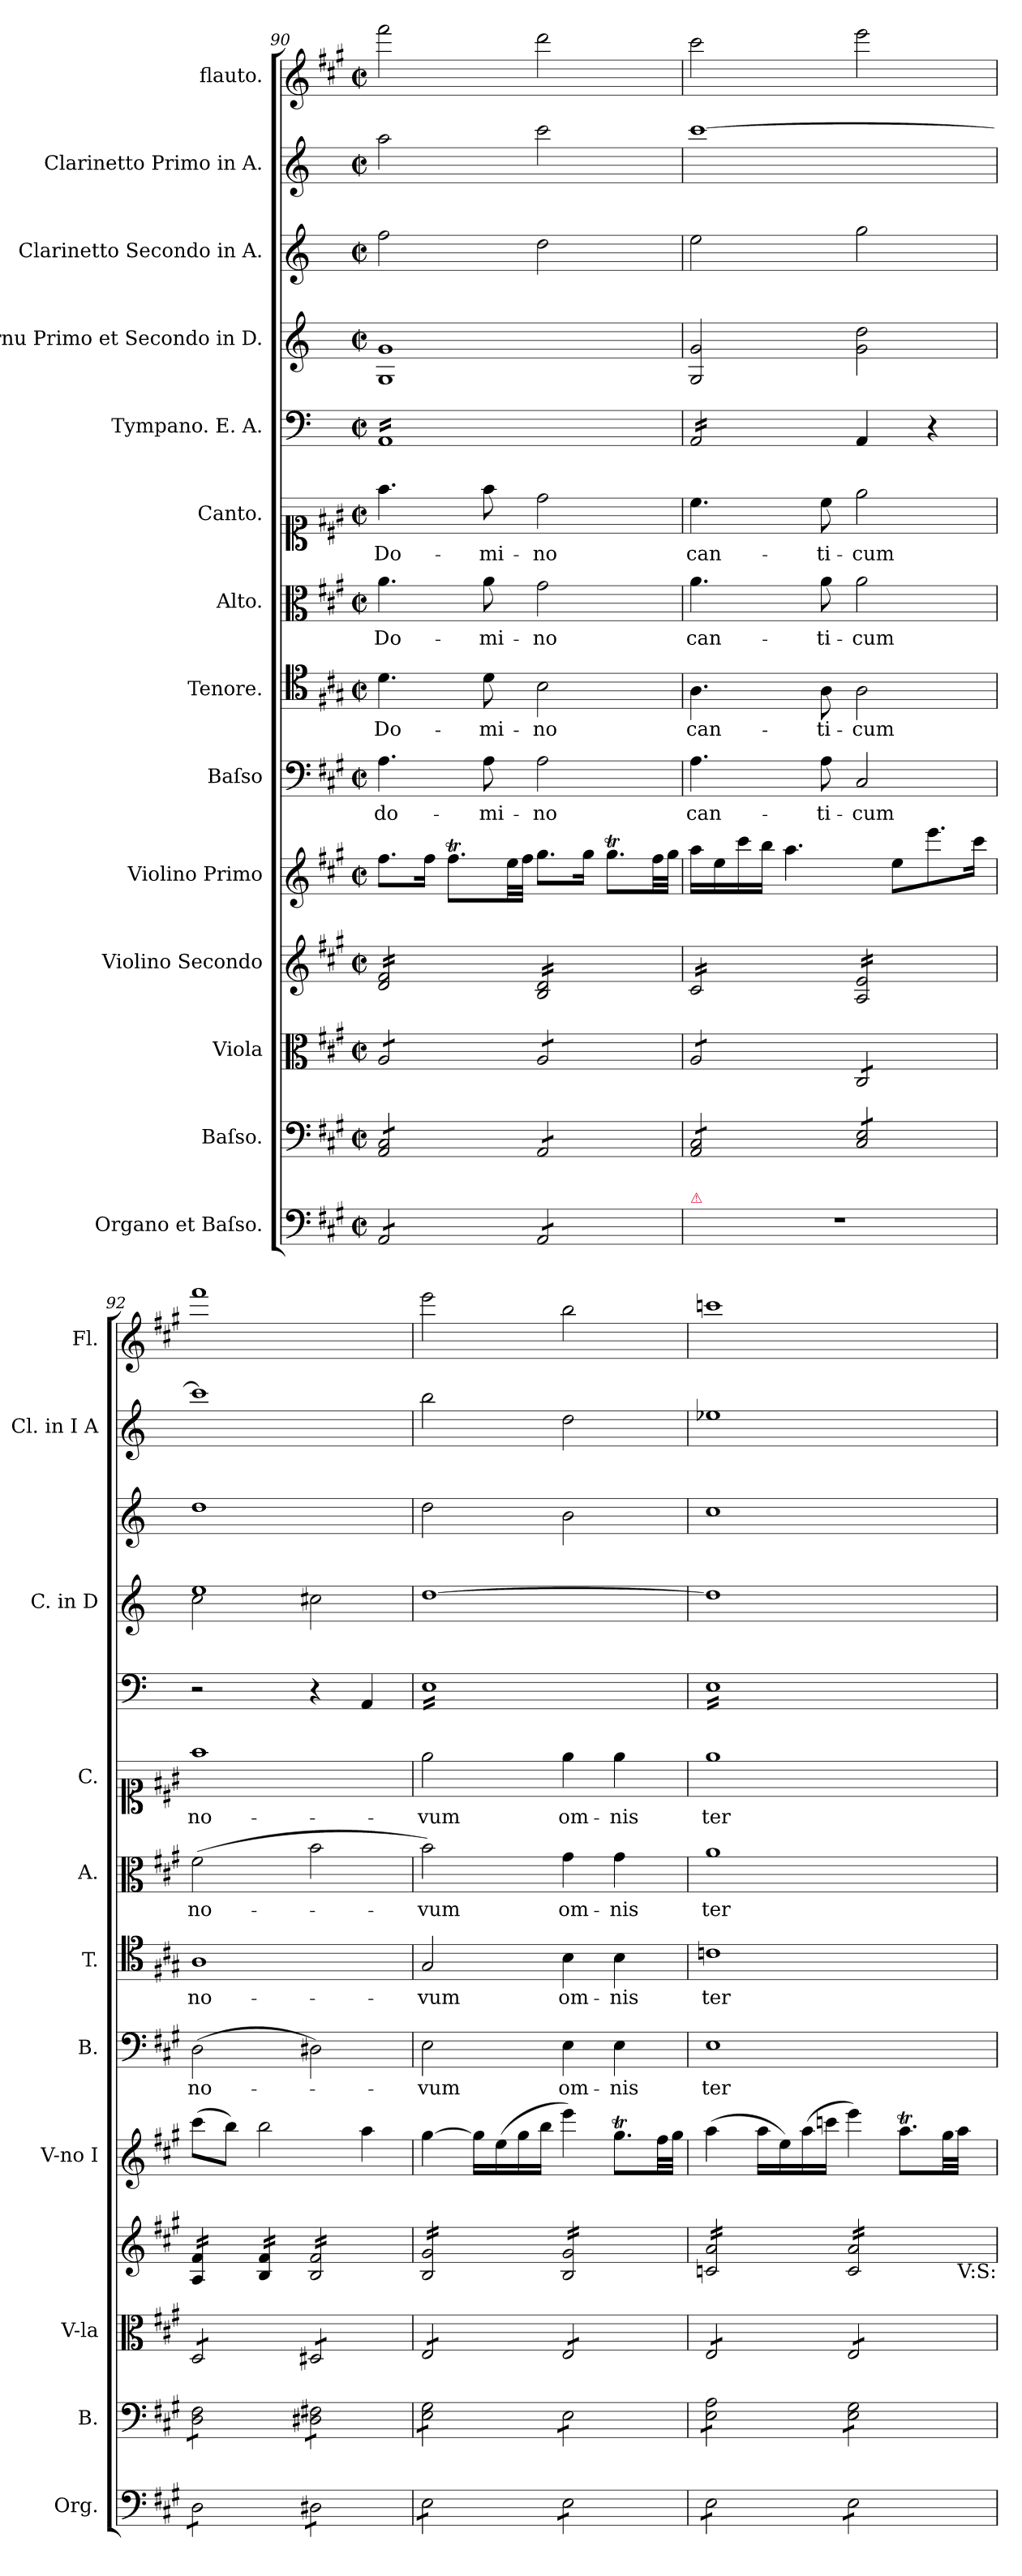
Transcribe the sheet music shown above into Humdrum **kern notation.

**kern	**kern	**kern	**kern	**kern	**kern	**text	**kern	**text	**kern	**text	**kern	**text	**kern	**kern	**kern	**kern	**kern
*part14	*part13	*part12	*part11	*part10	*part9	*part9	*part8	*part8	*part7	*part7	*part6	*part6	*part5	*part4	*part3	*part2	*part1
*staff14	*staff13	*staff12	*staff11	*staff10	*staff9	*staff9	*staff8	*staff8	*staff7	*staff7	*staff6	*staff6	*staff5	*staff4	*staff3	*staff2	*staff1
*I"Organo et Baſso.	*I"Baſso.	*I"Viola	*I"Violino Secondo	*I"Violino Primo	*I"Baſso	*	*I"Tenore.	*	*I"Alto.	*	*I"Canto.	*	*I"Tympano. E. A.	*I"Cornu Primo et Secondo in D.	*I"Clarinetto Secondo in A.	*I"Clarinetto Primo in A.	*I"flauto.
*I'Org.	*I'B.	*I'V-la	*	*I'V-no I	*I'B.	*	*I'T.	*	*I'A.	*	*I'C.	*	*	*I'C. in D	*	*I'Cl. in I A	*I'Fl.
*clefF4	*clefF4	*clefC3	*clefG2	*clefG2	*clefF4	*	*clefC4	*	*clefC3	*	*clefC1	*	*clefF4	*clefG2	*clefG2	*clefG2	*clefG2
*	*	*	*	*	*	*	*	*	*	*	*	*	*	*ITrd6c10	*ITrd2c3	*ITrd2c3	*
*k[f#c#g#]	*k[f#c#g#]	*k[f#c#g#]	*k[f#c#g#]	*k[f#c#g#]	*k[f#c#g#]	*	*k[f#c#g#]	*	*k[f#c#g#]	*	*k[f#c#g#]	*	*k[]	*k[f#c#]	*k[f#c#g#]	*k[f#c#g#]	*k[f#c#g#]
*M2/2	*M2/2	*M2/2	*M2/2	*M2/2	*M2/2	*	*M2/2	*	*M2/2	*	*M2/2	*	*M2/2	*M2/2	*M2/2	*M2/2	*M2/2
*met(c|)	*met(c|)	*met(c|)	*met(c|)	*met(c|)	*met(c|)	*	*met(c|)	*	*met(c|)	*	*met(c|)	*	*met(c|)	*met(c|)	*met(c|)	*met(c|)	*met(c|)
=90	=90	=90	=90	=90	=90	=90	=90	=90	=90	=90	=90	=90	=90	=90	=90	=90	=90
*tremolo	*	*	*	*	*	*	*	*	*	*	*	*	*	*	*	*	*
*	*tremolo	*	*	*	*	*	*	*	*	*	*	*	*	*	*	*	*
*	*	*tremolo	*	*	*	*	*	*	*	*	*	*	*	*	*	*	*
*	*	*	*tremolo	*	*	*	*	*	*	*	*	*	*	*	*	*	*
*	*	*	*	*	*	*	*	*	*	*	*	*	*tremolo	*	*	*	*
8AA/L	8AA/ 8C#/L	8A/L	16d/ 16f#/LL	8.ff#\L	4.A\	do-	4.d\	Do-	4.a\	Do-	4.ff#\	Do-	16AA/LL	1AA 1A	2dd\	2ff#\	2fff#\
.	.	.	16d/ 16f#/	.	.	.	.	.	.	.	.	.	16AA/	.	.	.	.
8AA/	8AA/ 8C#/	8A/	16d/ 16f#/	.	.	.	.	.	.	.	.	.	16AA/	.	.	.	.
.	.	.	16d/ 16f#/	16ff#\Jk	.	.	.	.	.	.	.	.	16AA/	.	.	.	.
8AA/	8AA/ 8C#/	8A/	16d/ 16f#/	8.ff#T\L	.	.	.	.	.	.	.	.	16AA/	.	.	.	.
.	.	.	16d/ 16f#/	.	.	.	.	.	.	.	.	.	16AA/	.	.	.	.
8AA/J	8AA/ 8C#/J	8A/J	16d/ 16f#/	.	8A\	-mi-	8d\	-mi-	8a\	-mi-	8ff#\	-mi-	16AA/	.	.	.	.
.	.	.	16d/ 16f#/JJ	32ee\LL	.	.	.	.	.	.	.	.	16AA/	.	.	.	.
.	.	.	.	32ff#\JJJ	.	.	.	.	.	.	.	.	.	.	.	.	.
8AA/L	8AA/L	8A/L	16B/ 16d/LL	8.gg#\L	2A\	-no	2B\	-no	2g#\	-no	2dd\	-no	16AA/	.	2b\	2aa\	2ddd\
.	.	.	16B/ 16d/	.	.	.	.	.	.	.	.	.	16AA/	.	.	.	.
8AA/	8AA/	8A/	16B/ 16d/	.	.	.	.	.	.	.	.	.	16AA/	.	.	.	.
.	.	.	16B/ 16d/	16gg#\Jk	.	.	.	.	.	.	.	.	16AA/	.	.	.	.
8AA/	8AA/	8A/	16B/ 16d/	8.gg#t\L	.	.	.	.	.	.	.	.	16AA/	.	.	.	.
.	.	.	16B/ 16d/	.	.	.	.	.	.	.	.	.	16AA/	.	.	.	.
8AA/J	8AA/J	8A/J	16B/ 16d/	.	.	.	.	.	.	.	.	.	16AA/	.	.	.	.
.	.	.	16B/ 16d/JJ	32ff#\LL	.	.	.	.	.	.	.	.	16AA/JJ	.	.	.	.
.	.	.	.	32gg#\JJJ	.	.	.	.	.	.	.	.	.	.	.	.	.
=91	=91	=91	=91	=91	=91	=91	=91	=91	=91	=91	=91	=91	=91	=91	=91	=91	=91
!LO:TX:a:color=crimson:t=⚠	!	!	!	!	!	!	!	!	!	!	!	!	!	!	!	!	!
1r	8AA/ 8C#/L	8A/L	16c#/LL	16aa\LL	4.A\	can-	4.A\	can-	4.a\	can-	4.cc#\	can-	16AA/LL	2AA/ 2A/	2cc#\	[1aa	2ccc#\
.	.	.	16c#/	16ee\	.	.	.	.	.	.	.	.	16AA/	.	.	.	.
.	8AA/ 8C#/	8A/	16c#/	16ccc#\	.	.	.	.	.	.	.	.	16AA/	.	.	.	.
.	.	.	16c#/	16bb\JJ	.	.	.	.	.	.	.	.	16AA/	.	.	.	.
.	8AA/ 8C#/	8A/	16c#/	4.aa\	.	.	.	.	.	.	.	.	16AA/	.	.	.	.
.	.	.	16c#/	.	.	.	.	.	.	.	.	.	16AA/	.	.	.	.
.	8AA/ 8C#/J	8A/J	16c#/	.	8A\	-ti-	8A\	-ti-	8a\	-ti-	8cc#\	-ti-	16AA/	.	.	.	.
.	.	.	16c#/JJ	.	.	.	.	.	.	.	.	.	16AA/JJ	.	.	.	.
*	*	*	*	*	*	*	*	*	*	*	*	*	*Xtremolo	*	*	*	*
.	8C#/ 8E/L	8C#/L	16A/ 16e/LL	.	2C#/	-cum	2A\	-cum	2a\	-cum	2ee\	-cum	4AA/	2A\ 2e\	2ee\	.	2eee\
.	.	.	16A/ 16e/	.	.	.	.	.	.	.	.	.	.	.	.	.	.
.	8C#/ 8E/	8C#/	16A/ 16e/	8ee\L	.	.	.	.	.	.	.	.	.	.	.	.	.
.	.	.	16A/ 16e/	.	.	.	.	.	.	.	.	.	.	.	.	.	.
.	8C#/ 8E/	8C#/	16A/ 16e/	8.eee\	.	.	.	.	.	.	.	.	4r	.	.	.	.
.	.	.	16A/ 16e/	.	.	.	.	.	.	.	.	.	.	.	.	.	.
.	8C#/ 8E/J	8C#/J	16A/ 16e/	.	.	.	.	.	.	.	.	.	.	.	.	.	.
.	.	.	16A/ 16e/JJ	16ccc#\Jk	.	.	.	.	.	.	.	.	.	.	.	.	.
=92	=92	=92	=92	=92	=92	=92	=92	=92	=92	=92	=92	=92	=92	=92	=92	=92	=92
*	*	*	*	*	*	*	*	*	*	*	*	*	*	*^	*	*	*
8D\L	8D\ 8F#\L	8D/L	16A/ 16f#/LL	(8ccc#\L	(2D\	no-	1A	no-	(2f#\	no-	1ff#	no-	2r	1f#	2d\	1b	1aa]	1fff#
.	.	.	16A/ 16f#/	.	.	.	.	.	.	.	.	.	.	.	.	.	.	.
8D\	8D\ 8F#\	8D/	16A/ 16f#/	8bb\J)	.	.	.	.	.	.	.	.	.	.	.	.	.	.
.	.	.	16A/ 16f#/JJ	.	.	.	.	.	.	.	.	.	.	.	.	.	.	.
8D\	8D\ 8F#\	8D/	16B/ 16f#/LL	2bb\	.	.	.	.	.	.	.	.	.	.	.	.	.	.
.	.	.	16B/ 16f#/	.	.	.	.	.	.	.	.	.	.	.	.	.	.	.
8D\J	8D\ 8F#\J	8D/J	16B/ 16f#/	.	.	.	.	.	.	.	.	.	.	.	.	.	.	.
.	.	.	16B/ 16f#/JJ	.	.	.	.	.	.	.	.	.	.	.	.	.	.	.
8D#X\L	8D#X\ 8F#X\L	8D#X/L	16B/ 16f#/LL	.	2D#X\)	.	.	.	2b\	.	.	.	4r	.	2d#X\	.	.	.
.	.	.	16B/ 16f#/	.	.	.	.	.	.	.	.	.	.	.	.	.	.	.
8D#X\	8D#X\ 8F#X\	8D#X/	16B/ 16f#/	.	.	.	.	.	.	.	.	.	.	.	.	.	.	.
.	.	.	16B/ 16f#/	.	.	.	.	.	.	.	.	.	.	.	.	.	.	.
8D#X\	8D#X\ 8F#X\	8D#X/	16B/ 16f#/	4aa\	.	.	.	.	.	.	.	.	4AA/	.	.	.	.	.
.	.	.	16B/ 16f#/	.	.	.	.	.	.	.	.	.	.	.	.	.	.	.
8D#X\J	8D#X\ 8F#X\J	8D#X/J	16B/ 16f#/	.	.	.	.	.	.	.	.	.	.	.	.	.	.	.
.	.	.	16B/ 16f#/JJ	.	.	.	.	.	.	.	.	.	.	.	.	.	.	.
*	*	*	*	*	*	*	*	*	*	*	*	*	*	*v	*v	*	*	*
=93	=93	=93	=93	=93	=93	=93	=93	=93	=93	=93	=93	=93	=93	=93	=93	=93	=93
*	*	*	*	*	*	*	*	*	*	*	*	*	*tremolo	*	*	*	*
8E\L	8E\ 8G#\L	8E/L	16B/ 16g#/LL	[4gg#\	2E\	-vum	2G#/	-vum	2b\)	-vum	2ee\	-vum	16E\LL	[1e	2b\	2gg#\	2eee\
.	.	.	16B/ 16g#/	.	.	.	.	.	.	.	.	.	16E\	.	.	.	.
8E\	8E\ 8G#\	8E/	16B/ 16g#/	.	.	.	.	.	.	.	.	.	16E\	.	.	.	.
.	.	.	16B/ 16g#/	.	.	.	.	.	.	.	.	.	16E\	.	.	.	.
8E\	8E\ 8G#\	8E/	16B/ 16g#/	16gg#\LL]	.	.	.	.	.	.	.	.	16E\	.	.	.	.
.	.	.	16B/ 16g#/	(16ee\	.	.	.	.	.	.	.	.	16E\	.	.	.	.
8E\J	8E\ 8G#\J	8E/J	16B/ 16g#/	16gg#\	.	.	.	.	.	.	.	.	16E\	.	.	.	.
.	.	.	16B/ 16g#/JJ	16bb\JJ	.	.	.	.	.	.	.	.	16E\	.	.	.	.
8E\L	8E\L	8E/L	16B/ 16g#/LL	4eee\)	4E\	om-	4B\	om-	4g#\	om-	4ee\	om-	16E\	.	2g#\	2b\	2bb\
.	.	.	16B/ 16g#/	.	.	.	.	.	.	.	.	.	16E\	.	.	.	.
8E\	8E\	8E/	16B/ 16g#/	.	.	.	.	.	.	.	.	.	16E\	.	.	.	.
.	.	.	16B/ 16g#/	.	.	.	.	.	.	.	.	.	16E\	.	.	.	.
8E\	8E\	8E/	16B/ 16g#/	8.gg#t\L	4E\	-nis	4B\	-nis	4g#\	-nis	4ee\	-nis	16E\	.	.	.	.
.	.	.	16B/ 16g#/	.	.	.	.	.	.	.	.	.	16E\	.	.	.	.
8E\J	8E\J	8E/J	16B/ 16g#/	.	.	.	.	.	.	.	.	.	16E\	.	.	.	.
.	.	.	16B/ 16g#/JJ	32ff#\LL	.	.	.	.	.	.	.	.	16E\JJ	.	.	.	.
.	.	.	.	32gg#\JJJ	.	.	.	.	.	.	.	.	.	.	.	.	.
=94	=94	=94	=94	=94	=94	=94	=94	=94	=94	=94	=94	=94	=94	=94	=94	=94	=94
*	*	*	*^	*	*	*	*	*	*	*	*	*	*	*	*	*	*
8E\L	8E\ 8A\L	8E/L	16cn/ 16a/LL	2ryy	(4aa\	1E	ter-	1cn	ter-	1a	ter-	1ee	ter-	16E\LL	1e]	1a	1ccn	1cccn
.	.	.	16cn/ 16a/	.	.	.	.	.	.	.	.	.	.	16E\	.	.	.	.
8E\	8E\ 8A\	8E/	16cn/ 16a/	.	.	.	.	.	.	.	.	.	.	16E\	.	.	.	.
.	.	.	16cn/ 16a/	.	.	.	.	.	.	.	.	.	.	16E\	.	.	.	.
8E\	8E\ 8A\	8E/	16cn/ 16a/	.	16aa\LL	.	.	.	.	.	.	.	.	16E\	.	.	.	.
.	.	.	16cn/ 16a/	.	16ee\)	.	.	.	.	.	.	.	.	16E\	.	.	.	.
8E\J	8E\ 8A\J	8E/J	16cn/ 16a/	.	(16aa\	.	.	.	.	.	.	.	.	16E\	.	.	.	.
.	.	.	16cn/ 16a/JJ	.	16cccn\JJ	.	.	.	.	.	.	.	.	16E\	.	.	.	.
8E\L	8E\ 8G#\L	8E/L	16c/ 16a/LL	4...ryy	4eee\)	.	.	.	.	.	.	.	.	16E\	.	.	.	.
.	.	.	16c/ 16a/	.	.	.	.	.	.	.	.	.	.	16E\	.	.	.	.
8E\	8E\ 8G#\	8E/	16c/ 16a/	.	.	.	.	.	.	.	.	.	.	16E\	.	.	.	.
.	.	.	16c/ 16a/	.	.	.	.	.	.	.	.	.	.	16E\	.	.	.	.
8E\	8E\ 8G#\	8E/	16c/ 16a/	.	8.aaT\L	.	.	.	.	.	.	.	.	16E\	.	.	.	.
.	.	.	16c/ 16a/	.	.	.	.	.	.	.	.	.	.	16E\	.	.	.	.
8E\J	8E\ 8G#\J	8E/J	16c/ 16a/	.	.	.	.	.	.	.	.	.	.	16E\	.	.	.	.
*	*	*Xtremolo	*	*	*	*	*	*	*	*	*	*	*	*	*	*	*	*
*	*Xtremolo	*	*	*	*	*	*	*	*	*	*	*	*	*	*	*	*	*
*Xtremolo	*	*	*	*	*	*	*	*	*	*	*	*	*	*	*	*	*	*
.	.	.	16c/ 16a/JJ	.	32gg#\LL	.	.	.	.	.	.	.	.	16E\JJ	.	.	.	.
*	*	*	*	*	*	*	*	*	*	*	*	*	*	*Xtremolo	*	*	*	*
*	*	*	*Xtremolo	*	*	*	*	*	*	*	*	*	*	*	*	*	*	*
!	!	!	!	!LO:TX:b:t=V&colon;S&colon;	!	!	!	!	!	!	!	!	!	!	!	!	!	!
.	.	.	.	32ryy	32aa\JJJ	.	.	.	.	.	.	.	.	.	.	.	.	.
*	*	*	*v	*v	*	*	*	*	*	*	*	*	*	*	*	*	*	*
=	=	=	=	=	=	=	=	=	=	=	=	=	=	=	=	=	=
*-	*-	*-	*-	*-	*-	*-	*-	*-	*-	*-	*-	*-	*-	*-	*-	*-	*-
